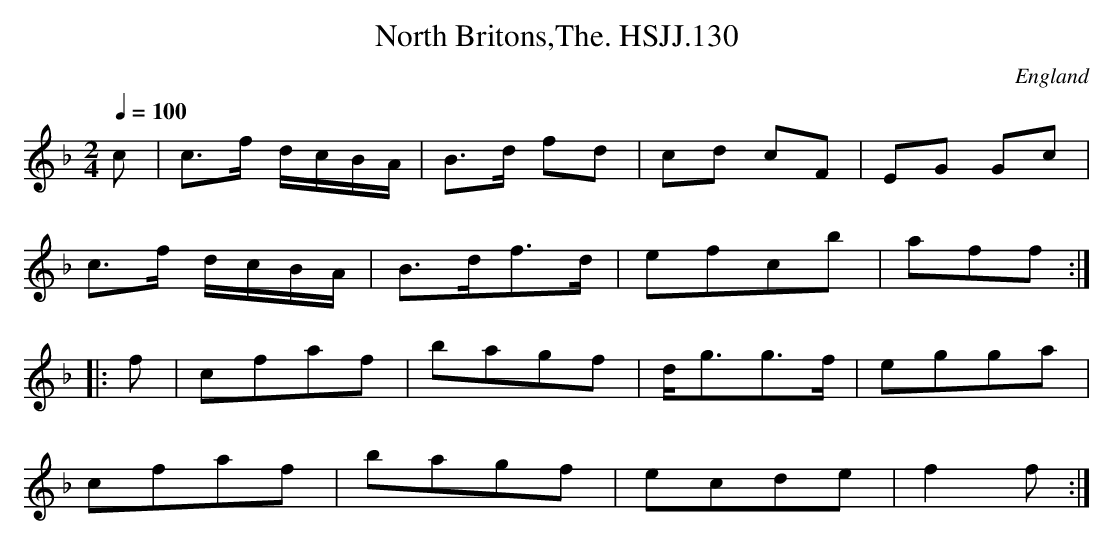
X:1
T:North Britons,The. HSJJ.130
M:2/4
L:1/8
Q:1/4=100
O:England
K:F
c|c>f d/c/B/A/|B>d fd|cd cF|EG Gc|
c>f d/c/B/A/|B>df>d|efcb|aff:|
|:f|cfaf|bagf|d<gg>f|egga|
cfaf|bagf|ecde|f2f:|
